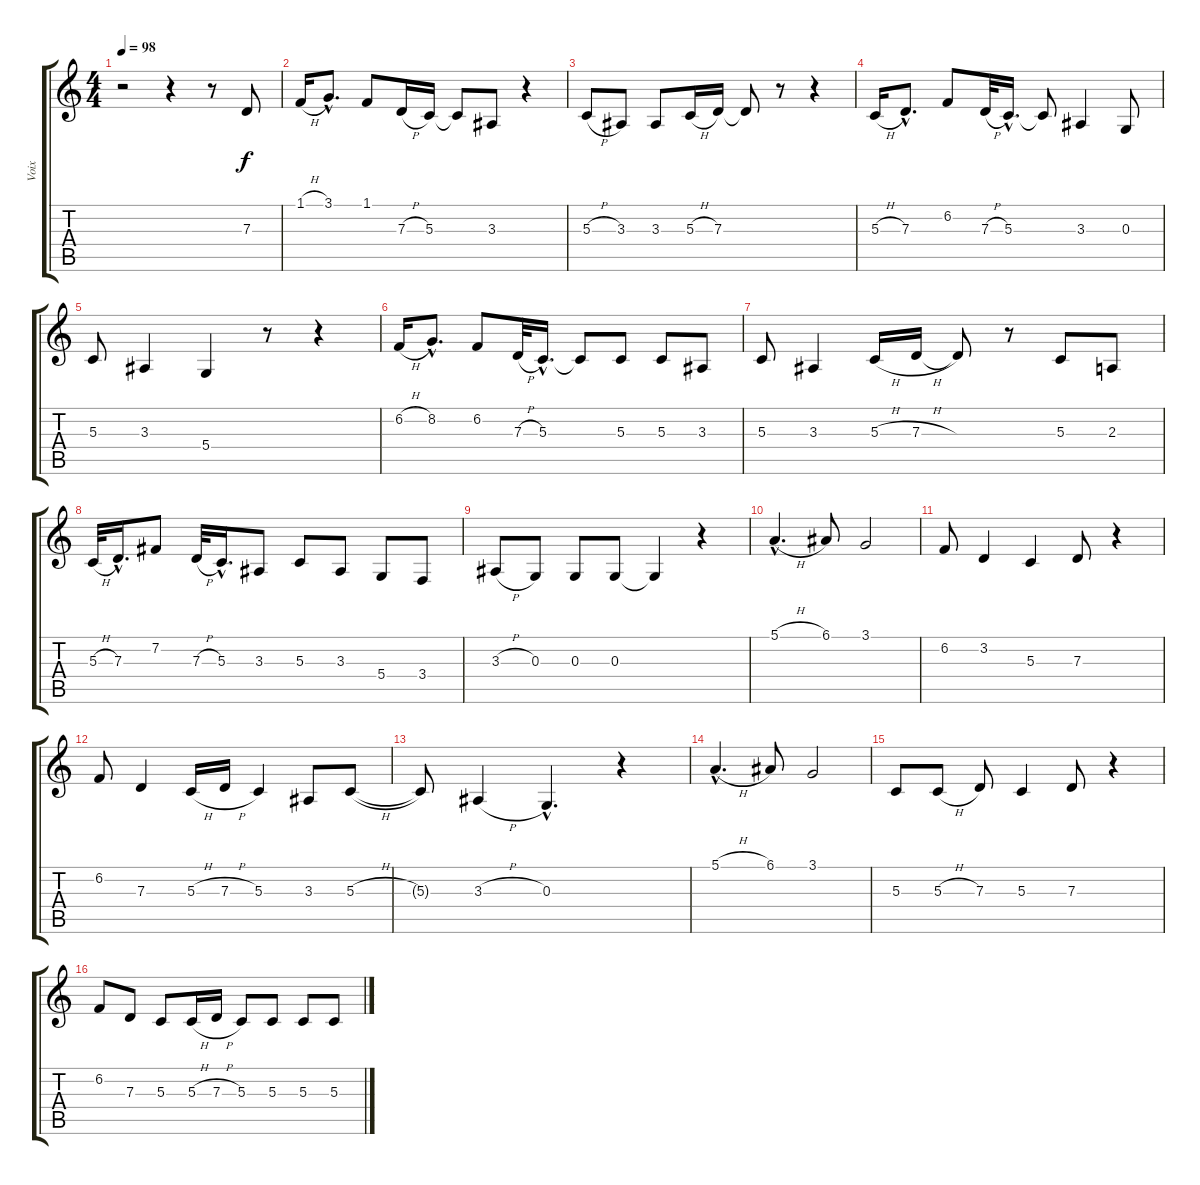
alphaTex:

\track ("Voix" "Voix") {instrument voiceoohs}
\staff {score tabs}
\tuning (E4 B3 G3 D3 A2 E2) {hide}
\ts (4 4)
\tempo 98
\clef g2
\ks c
r.2{dy f} r.4 r.8 7.3.8 |
1.1{h}.16 3.1{hac}.8{d} 1.1.8 7.3{h}.16 5.3.16 5.3{t}.8 3.3.8 r.4 |
5.3{h}.8 3.3.8 3.3.8 5.3{h}.16 7.3.16 7.3{t}.8 r.8 r.4 |
5.3{h}.16 7.3{hac}.8{d} 6.2.8 7.3{h}.32 5.3{hac}.16{d} 5.3{t}.8 3.3.4 0.3.8 |
5.3.8 3.3.4 5.4.4 r.8 r.4 |
6.2{h}.16 8.2{hac}.8{d} 6.2.8 7.3{h}.32 5.3{hac}.16{d} 5.3{t}.8 5.3.8 5.3.8 3.3.8 |
5.3.8 3.3.4 5.3{h}.16 7.3{h}.16 7.3{t}.8 r.8 5.3.8 2.3.8 |
5.3{h}.32 7.3{hac}.16{d} 7.2.8 7.3{h}.32 5.3{hac}.16{d} 3.3.8 5.3.8 3.3.8 5.4.8 3.4.8 |
3.3{h}.8 0.3.8 0.3.8 0.3.8 0.3{t}.4 r.4 |
5.1{h hac}.4{d} 6.1.8 3.1.2 |
6.2.8 3.2.4 5.3.4 7.3.8 r.4 |
6.2.8 7.3.4 5.3{h}.16 7.3{h}.16 5.3.4 3.3.8 5.3{h}.8 |
5.3{t}.8 3.3{h}.4 0.3{hac}.4{d} r.4 |
5.1{h hac}.4{d} 6.1.8 3.1.2 |
5.3.8 5.3{h}.8 7.3.8 5.3.4 7.3.8 r.4 |
6.2.8 7.3.8 5.3.8 5.3{h}.16 7.3{h}.16 5.3.8 5.3.8 5.3.8 5.3.8
